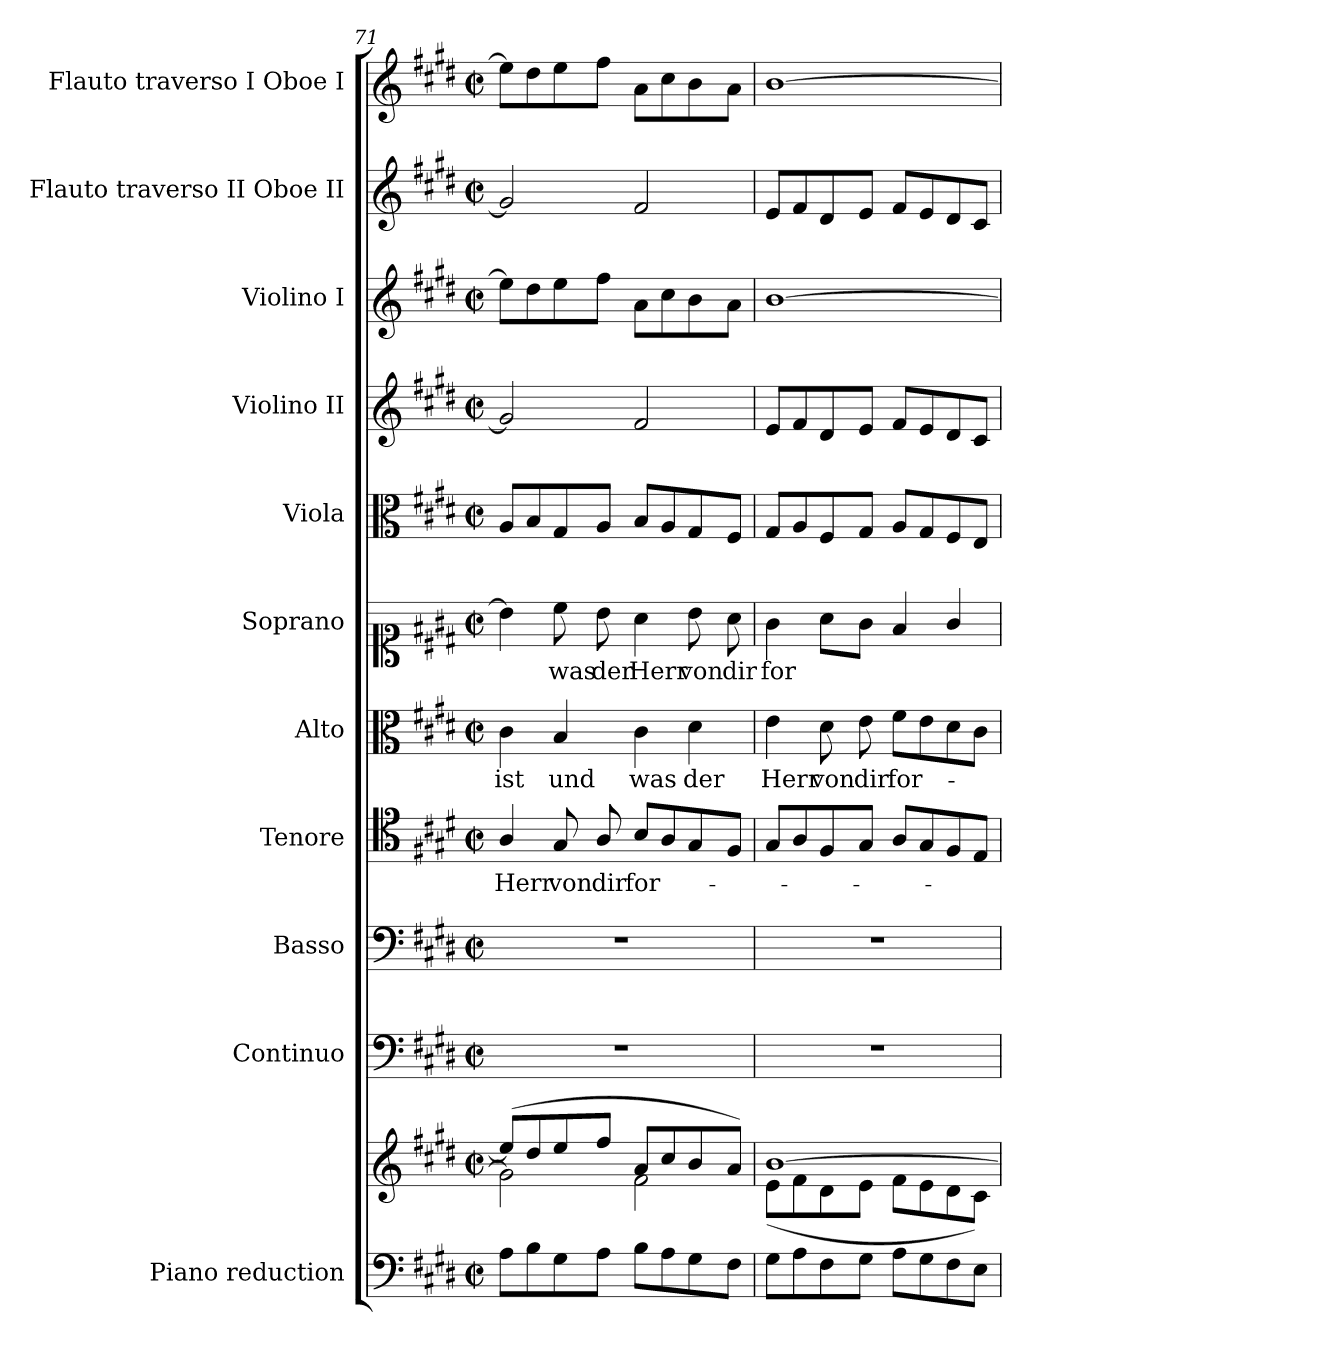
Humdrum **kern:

**kern	**kern	**kern	**kern	**kern	**text	**kern	**text	**kern	**text	**kern	**kern	**kern	**kern	**kern
*part11	*part11	*part10	*part9	*part8	*part8	*part7	*part7	*part6	*part6	*part5	*part4	*part3	*part2	*part1
*staff12	*staff11	*staff10	*staff9	*staff8	*staff8	*staff7	*staff7	*staff6	*staff6	*staff5	*staff4	*staff3	*staff2	*staff1
*I"Piano reduction	*	*I"Continuo	*I"Basso	*I"Tenore	*	*I"Alto	*	*I"Soprano	*	*I"Viola	*I"Violino II	*I"Violino I	*I"Flauto traverso II Oboe II	*I"Flauto traverso I Oboe I
*I'Pno	*	*	*	*	*	*	*	*	*	*	*	*	*I'Ob	*I'Ob
!!LO:PB:g=z
*clefF4	*clefG2	*clefF4	*clefF4	*clefC4	*	*clefC3	*	*clefC1	*	*clefC3	*clefG2	*clefG2	*clefG2	*clefG2
*k[f#c#g#d#]	*k[f#c#g#d#]	*k[f#c#g#d#]	*k[f#c#g#d#]	*k[f#c#g#d#]	*	*k[f#c#g#d#]	*	*k[f#c#g#d#]	*	*k[f#c#g#d#]	*k[f#c#g#d#]	*k[f#c#g#d#]	*k[f#c#g#d#]	*k[f#c#g#d#]
*M2/2	*M2/2	*M2/2	*M2/2	*M2/2	*	*M2/2	*	*M2/2	*	*M2/2	*M2/2	*M2/2	*M2/2	*M2/2
*met(c|)	*met(c|)	*met(c|)	*met(c|)	*met(c|)	*	*met(c|)	*	*met(c|)	*	*met(c|)	*met(c|)	*met(c|)	*met(c|)	*met(c|)
=71	=71	=71	=71	=71	=71	=71	=71	=71	=71	=71	=71	=71	=71	=71
*	*^	*	*	*	*	*	*	*	*	*	*	*	*	*
!	!	!	!	!	!	!LO:LY:b	!	!LO:LY:b	!	!	!	!	!	!	!
8A\L	(8ee/L]	2g#\]	1r	1r	4A/	Herr	4c#\	ist	4b\]	.	8A/L	2g#/]	8ee\L]	2g#/]	8ee\L]
8B\	8dd#/	.	.	.	.	.	.	.	.	.	8B/	.	8dd#\	.	8dd#\
!	!	!	!	!	!	!LO:LY:b	!	!LO:LY:b	!	!LO:LY:b	!	!	!	!	!
8G#\	8ee/	.	.	.	8G#/	von	4B/	und	8cc#\	was	8G#/	.	8ee\	.	8ee\
!	!	!	!	!	!	!LO:LY:b	!	!	!	!LO:LY:b	!	!	!	!	!
8A\J	8ff#/J	.	.	.	8A/	dir	.	.	8b\	der	8A/J	.	8ff#\J	.	8ff#\J
!	!	!	!	!	!	!LO:LY:b	!	!LO:LY:b	!	!LO:LY:b	!	!	!	!	!
8B\L	8a/L	2f#\	.	.	8B/L	for-	4c#\	was	4a\	Herr	8B/L	2f#/	8a\L	2f#/	8a\L
8A\	8cc#/	.	.	.	8A/	.	.	.	.	.	8A/	.	8cc#\	.	8cc#\
!	!	!	!	!	!	!	!	!LO:LY:b	!	!LO:LY:b	!	!	!	!	!
8G#\	8b/	.	.	.	8G#/	.	4d#\	der	8b\	von	8G#/	.	8b\	.	8b\
!	!	!	!	!	!	!	!	!	!	!LO:LY:b	!	!	!	!	!
8F#\J	8a/J)	.	.	.	8F#/J	.	.	.	8a\	dir	8F#/J	.	8a\J	.	8a\J
=72	=72	=72	=72	=72	=72	=72	=72	=72	=72	=72	=72	=72	=72	=72	=72
!	!	!	!	!	!	!	!	!LO:LY:b	!	!LO:LY:b	!	!	!	!	!
8G#\L	[1b	(8e\L	1r	1r	8G#/L	.	4e\	Herr	4g#\	for	8G#/L	8e/L	[1b	8e/L	[1b
8A\	.	8f#\	.	.	8A/	.	.	.	.	.	8A/	8f#/	.	8f#/	.
!	!	!	!	!	!	!	!	!LO:LY:b	!	!	!	!	!	!	!
8F#\	.	8d#\	.	.	8F#/	.	8d#\	von	8a\L	.	8F#/	8d#/	.	8d#/	.
!	!	!	!	!	!	!	!	!LO:LY:b	!	!	!	!	!	!	!
8G#\J	.	8e\J	.	.	8G#/J	.	8e\	dir	8g#\J	.	8G#/J	8e/J	.	8e/J	.
!	!	!	!	!	!	!	!	!LO:LY:b	!	!	!	!	!	!	!
8A\L	.	8f#\L	.	.	8A/L	.	8f#\L	for-	4f#/	.	8A/L	8f#/L	.	8f#/L	.
8G#\	.	8e\	.	.	8G#/	.	8e\	.	.	.	8G#/	8e/	.	8e/	.
8F#\	.	8d#\	.	.	8F#/	.	8d#\	.	4g#/	.	8F#/	8d#/	.	8d#/	.
8E\J	.	8c#\J)	.	.	8E/J	.	8c#\J	.	.	.	8E/J	8c#/J	.	8c#/J	.
*	*v	*v	*	*	*	*	*	*	*	*	*	*	*	*	*
=	=	=	=	=	=	=	=	=	=	=	=	=	=	=
*-	*-	*-	*-	*-	*-	*-	*-	*-	*-	*-	*-	*-	*-	*-
